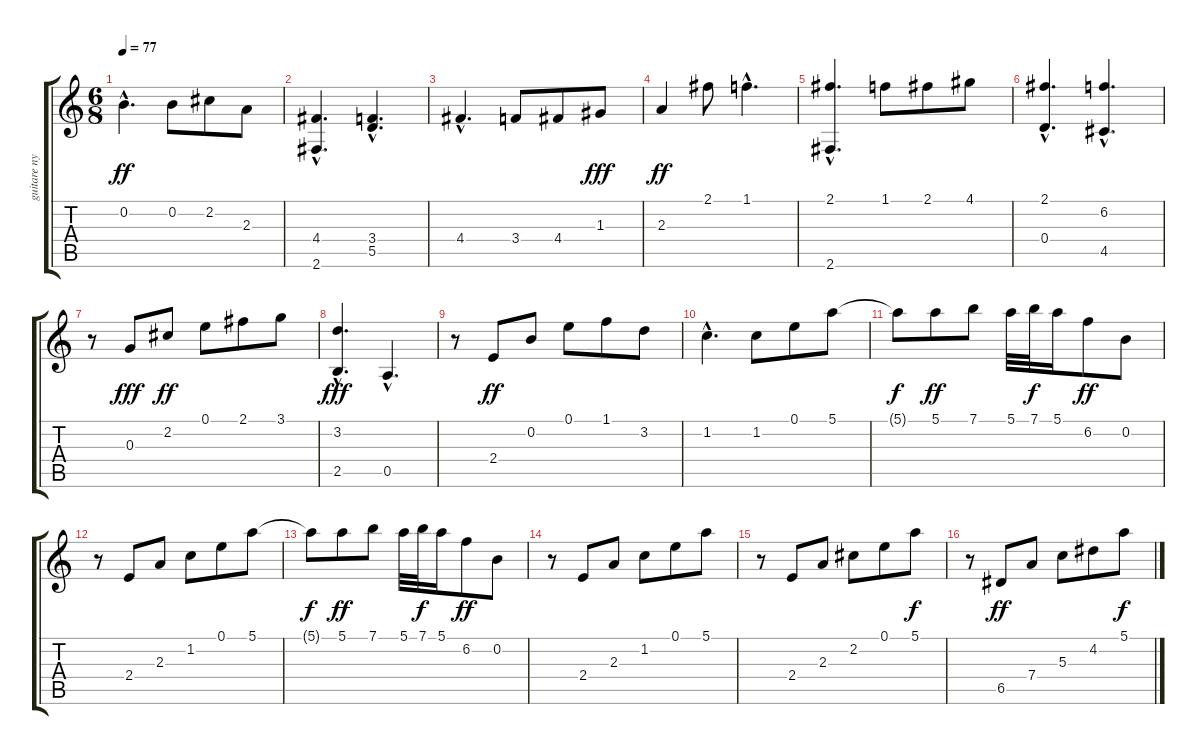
\track ("guitare nylon" "guitare ny") {instrument acousticguitarnylon}
\staff {score tabs}
\tuning (E4 B3 G3 D3 A2 E2) {hide}
\ts (6 8)
\tempo 77
\clef g2
\ks c
0.2{hac}.4{d dy ff} 0.2.8 2.2.8 2.3.8 |
(4.4{hac} 2.6{hac}).4{d} (3.4{hac} 5.5{hac}).4{d} |
4.4{hac}.4{d} 3.4.8 4.4.8 1.3.8{dy fff} |
2.3.4{dy ff} 2.1.8 1.1{hac}.4{d} |
(2.1{hac} 2.6{hac}).4{d} 1.1.8 2.1.8 4.1.8 |
(2.1{hac} 0.4{hac}).4{d} (6.2{hac} 4.5{hac}).4{d} |
r.8 0.3.8{dy fff} 2.2.8{dy ff} 0.1.8 2.1.8 3.1.8 |
(3.2{hac} 2.5{hac}).4{d dy fff} 0.5{hac}.4{d} |
r.8 2.4.8{dy ff} 0.2.8 0.1.8 1.1.8 3.2.8 |
1.2{hac}.4{d} 1.2.8 0.1.8 5.1.8 |
5.1{t}.8{dy f} 5.1.8{dy ff} 7.1.8 5.1.32 7.1.32{dy f} 5.1.16 6.2.8{dy ff} 0.2.8 |
r.8 2.4.8 2.3.8 1.2.8 0.1.8 5.1.8 |
5.1{t}.8{dy f} 5.1.8{dy ff} 7.1.8 5.1.32 7.1.32{dy f} 5.1.16 6.2.8{dy ff} 0.2.8 |
r.8 2.4.8 2.3.8 1.2.8 0.1.8 5.1.8 |
r.8 2.4.8 2.3.8 2.2.8 0.1.8 5.1.8{dy f} |
r.8 6.5.8{dy ff} 7.4.8 5.3.8 4.2.8 5.1.8{dy f}
